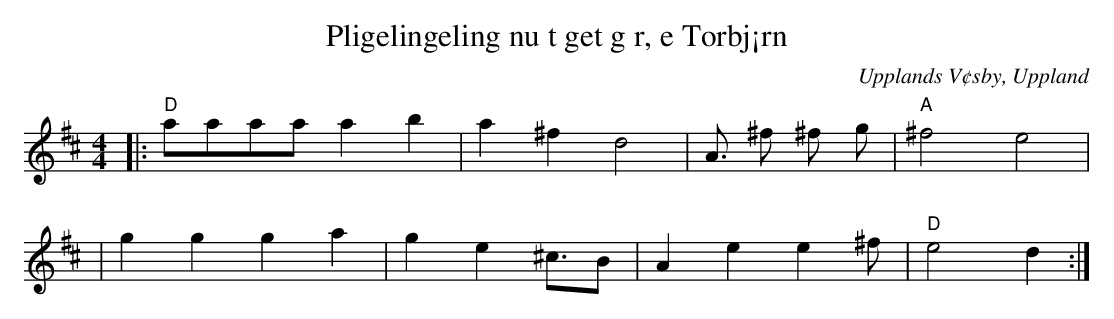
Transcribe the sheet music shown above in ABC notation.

X:1
T:Pligelingeling nu t get g r, e Torbj¡rn
O:Upplands V¢sby, Uppland
M:4/4
L:1/8
K:D
|: "D"aaaa a2 b2 |a2^f2 d4 | A3/2 ^f ^f g | "A"^f4 e4 |
| g2g2g2a2 |g2e2^c3/2B | A2e2e2^f | "D"e4 d2 :|
